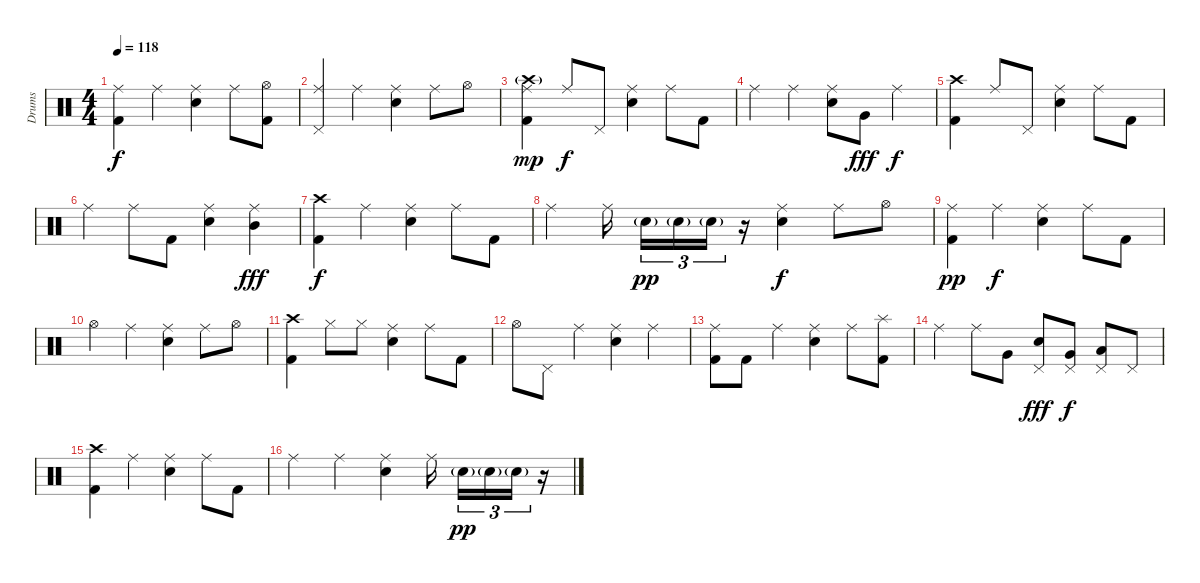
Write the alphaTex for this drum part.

\track ("Drums" "Drums") {instrument percussion}
\staff {score}
\articulation defaults
\ts (4 4)
\tempo 118
\clef neutral
\ks c
("Ride (middle)" "Kick (hit) 2").4{dy f} "Ride (middle)".4 ("Ride (middle)" "Electric Snare (hit)").4 "Ride (middle)".8 ("Hi-Hat (open)" "Kick (hit) 2").8 |
("Ride (middle)" "Pedal Hi-Hat (hit)").4 "Ride (middle)".4 ("Ride (middle)" "Electric Snare (hit)").4 "Ride (middle)".8 "Hi-Hat (open)".8 |
("Crash high (hit)"{g} "Ride (middle)" "Kick (hit) 2").4{dy mp} "Ride (middle)".8{dy f} "Pedal Hi-Hat (hit)".8 ("Ride (middle)" "Electric Snare (hit)").4 "Ride (middle)".8 "Kick (hit) 2".8 |
"Ride (middle)".4 "Ride (middle)".4 ("Ride (middle)" "Electric Snare (hit)").8 "Very Low Tom (hit)".8{dy fff} "Ride (middle)".4{dy f} |
("Crash high (hit)" "Kick (hit) 2").4 "Ride (middle)".8 "Pedal Hi-Hat (hit)".8 ("Ride (middle)" "Electric Snare (hit)").4 "Ride (middle)".8 "Kick (hit) 2".8 |
"Ride (middle)".4 "Ride (middle)".8 "Kick (hit) 2".8 ("Ride (middle)" "Electric Snare (hit)").4 ("Ride (middle)" "Mid Tom (hit)").4{dy fff} |
("Crash high (hit)" "Kick (hit) 2").4{dy f} "Ride (middle)".4 ("Ride (middle)" "Electric Snare (hit)").4 "Ride (middle)".8 "Kick (hit) 2".8 |
"Ride (middle)".4 "Ride (middle)".16 "Electric Snare (hit)"{g}.16{tu (3 2) dy pp} "Electric Snare (hit)"{g}.16{tu (3 2)} "Electric Snare (hit)"{g}.16{tu (3 2)} r.16 ("Ride (middle)" "Electric Snare (hit)").4{dy f} "Ride (middle)".8 "Hi-Hat (open)".8 |
("Ride (middle)" "Kick (hit) 2").4{dy pp} "Ride (middle)".4{dy f} ("Ride (middle)" "Electric Snare (hit)").4 "Ride (middle)".8 "Kick (hit) 2".8 |
"Hi-Hat (open)".4 "Ride (middle)".4 ("Ride (middle)" "Electric Snare (hit)").4 "Ride (middle)".8 "Hi-Hat (open)".8 |
("Crash high (hit)" "Kick (hit) 2").4 "Hi-Hat (closed)".8 "Hi-Hat (closed)".8 ("Ride (middle)" "Electric Snare (hit)").4 "Ride (middle)".8 "Kick (hit) 2".8 |
"Hi-Hat (open)".8 "Pedal Hi-Hat (hit)".8 "Ride (middle)".4 ("Ride (middle)" "Electric Snare (hit)").4 "Ride (middle)".4 |
("Ride (middle)" "Kick (hit) 2").8 "Kick (hit) 2".8 "Ride (middle)".4 ("Ride (middle)" "Electric Snare (hit)").4 "Ride (middle)".8 ("Splash (hit)" "Kick (hit) 2").8 |
"Ride (middle)".4 "Ride (middle)".8 "Very Low Tom (hit)".8 ("Pedal Hi-Hat (hit)" "Electric Snare (hit)").8{dy fff} ("Pedal Hi-Hat (hit)" "Very Low Tom (hit)").8{dy f} ("Pedal Hi-Hat (hit)" "Low Tom (hit)").8 "Pedal Hi-Hat (hit)".8 |
("Crash high (hit)" "Kick (hit) 2").4 "Ride (middle)".4 ("Ride (middle)" "Electric Snare (hit)").4 "Ride (middle)".8 "Kick (hit) 2".8 |
"Ride (middle)".4 "Ride (middle)".4 ("Ride (middle)" "Electric Snare (hit)").4 "Ride (middle)".16 "Electric Snare (hit)"{g}.16{tu (3 2) dy pp} "Electric Snare (hit)"{g}.16{tu (3 2)} "Electric Snare (hit)"{g}.16{tu (3 2)} r.16
